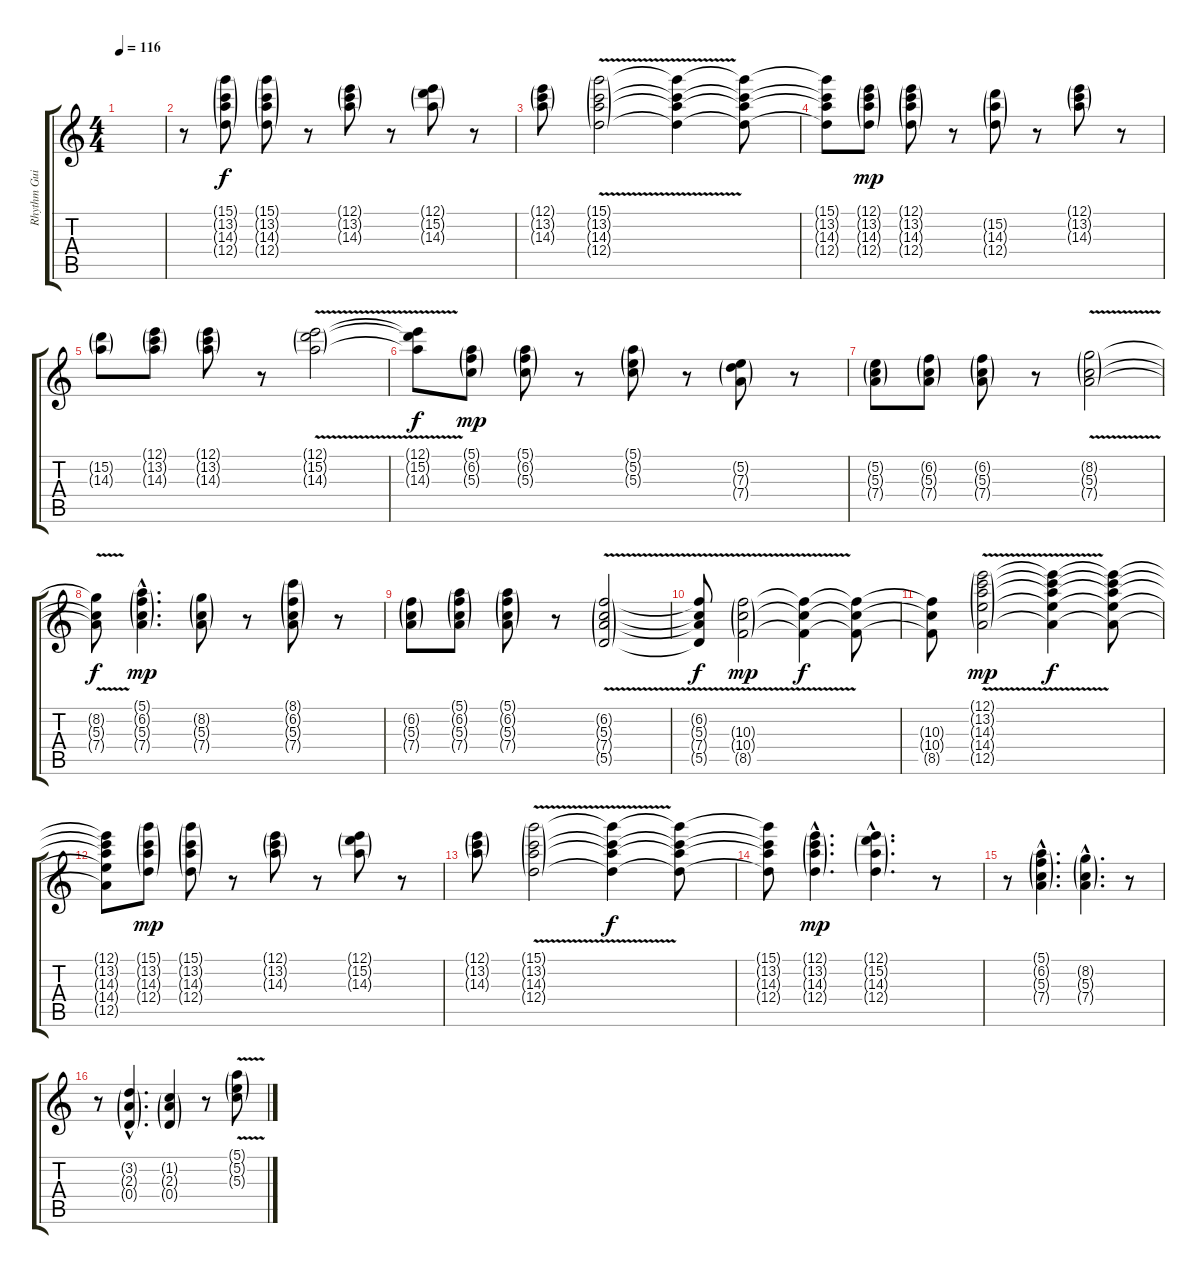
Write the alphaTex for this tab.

\track ("Rhythm Guitar 1 Echo" "Rhythm Gui") {instrument distortionguitar}
\staff {score tabs}
\tuning (E4 B3 G3 D3 A2 E2) {hide}
\ts (4 4)
\tempo 116
\clef g2
\ks c
|
r.8 (15.1{g} 13.2{g} 14.3{g} 12.4{g}).8 (15.1{g} 13.2{g} 14.3{g} 12.4{g}).8 r.8 (12.1{g} 13.2{g} 14.3{g}).8 r.8 (12.1{g} 15.2{g} 14.3{g}).8 r.8 |
(12.1{g} 13.2{g} 14.3{g}).8 (15.1{v g} 13.2{v g} 14.3{v g} 12.4{v g}).2 (15.1{t} 13.2{t} 14.3{t} 12.4{t}).4{dy f} (15.1{t} 13.2{t} 14.3{t} 12.4{t}).8 |
(15.1{t} 13.2{t} 14.3{t} 12.4{t}).8 (12.1{g} 13.2{g} 14.3{g} 12.4{g}).8{dy mp} (12.1{g} 13.2{g} 14.3{g} 12.4{g}).8 r.8 (15.2{g} 14.3{g} 12.4{g}).8 r.8 (12.1{g} 13.2{g} 14.3{g}).8 r.8 |
(15.2{g} 14.3{g}).8 (12.1{g} 13.2{g} 14.3{g}).8 (12.1{g} 13.2{g} 14.3{g}).8 r.8 (12.1{v g} 15.2{v g} 14.3{v g}).2 |
(12.1{t} 15.2{t} 14.3{t}).8{dy f} (5.1{g} 6.2{g} 5.3{g}).8{dy mp} (5.1{g} 6.2{g} 5.3{g}).8 r.8 (5.1{g} 5.2{g} 5.3{g}).8 r.8 (5.2{g} 7.3{g} 7.4{g}).8 r.8 |
(5.2{g} 5.3{g} 7.4{g}).8 (6.2{g} 5.3{g} 7.4{g}).8 (6.2{g} 5.3{g} 7.4{g}).8 r.8 (8.2{v g} 5.3{v g} 7.4{v g}).2 |
(8.2{t} 5.3{t} 7.4{t}).8{dy f} (5.1{g hac} 6.2{g hac} 5.3{g hac} 7.4{g hac}).4{d dy mp} (8.2{g} 5.3{g} 7.4{g}).8 r.8 (8.1{g} 6.2{g} 5.3{g} 7.4{g}).8 r.8 |
(6.2{g} 5.3{g} 7.4{g}).8 (5.1{g} 6.2{g} 5.3{g} 7.4{g}).8 (5.1{g} 6.2{g} 5.3{g} 7.4{g}).8 r.8 (6.2{v g} 5.3{v g} 7.4{v g} 5.5{v g}).2 |
(6.2{t} 5.3{t} 7.4{t} 5.5{t}).8{dy f} (10.3{v g} 10.4{v g} 8.5{v g}).2{dy mp} (10.3{t} 10.4{t} 8.5{t}).4{dy f} (10.3{t} 10.4{t} 8.5{t}).8 |
(10.3{t} 10.4{t} 8.5{t}).8 (12.1{v g} 13.2{v g} 14.3{v g} 14.4{v g} 12.5{v g}).2{dy mp} (12.1{t} 13.2{t} 14.3{t} 14.4{t} 12.5{t}).4{dy f} (12.1{t} 13.2{t} 14.3{t} 14.4{t} 12.5{t}).8 |
(12.1{t} 13.2{t} 14.3{t} 14.4{t} 12.5{t}).8 (15.1{g} 13.2{g} 14.3{g} 12.4{g}).8{dy mp} (15.1{g} 13.2{g} 14.3{g} 12.4{g}).8 r.8 (12.1{g} 13.2{g} 14.3{g}).8 r.8 (12.1{g} 15.2{g} 14.3{g}).8 r.8 |
(12.1{g} 13.2{g} 14.3{g}).8 (15.1{v g} 13.2{v g} 14.3{v g} 12.4{v g}).2 (15.1{t} 13.2{t} 14.3{t} 12.4{t}).4{dy f} (15.1{t} 13.2{t} 14.3{t} 12.4{t}).8 |
(15.1{t} 13.2{t} 14.3{t} 12.4{t}).8 (12.1{g hac} 13.2{g hac} 14.3{g hac} 12.4{g hac}).4{d dy mp} (12.1{g hac} 15.2{g hac} 14.3{g hac} 12.4{g hac}).4{d} r.8 |
r.8 (5.1{g hac} 6.2{g hac} 5.3{g hac} 7.4{g hac}).4{d} (8.2{g hac} 5.3{g hac} 7.4{g hac}).4{d} r.8 |
r.8 (3.2{g hac} 2.3{g hac} 0.4{g hac}).4{d} (1.2{g} 2.3{g} 0.4{g}).4 r.8 (5.1{v g} 5.2{v g} 5.3{v g}).8
